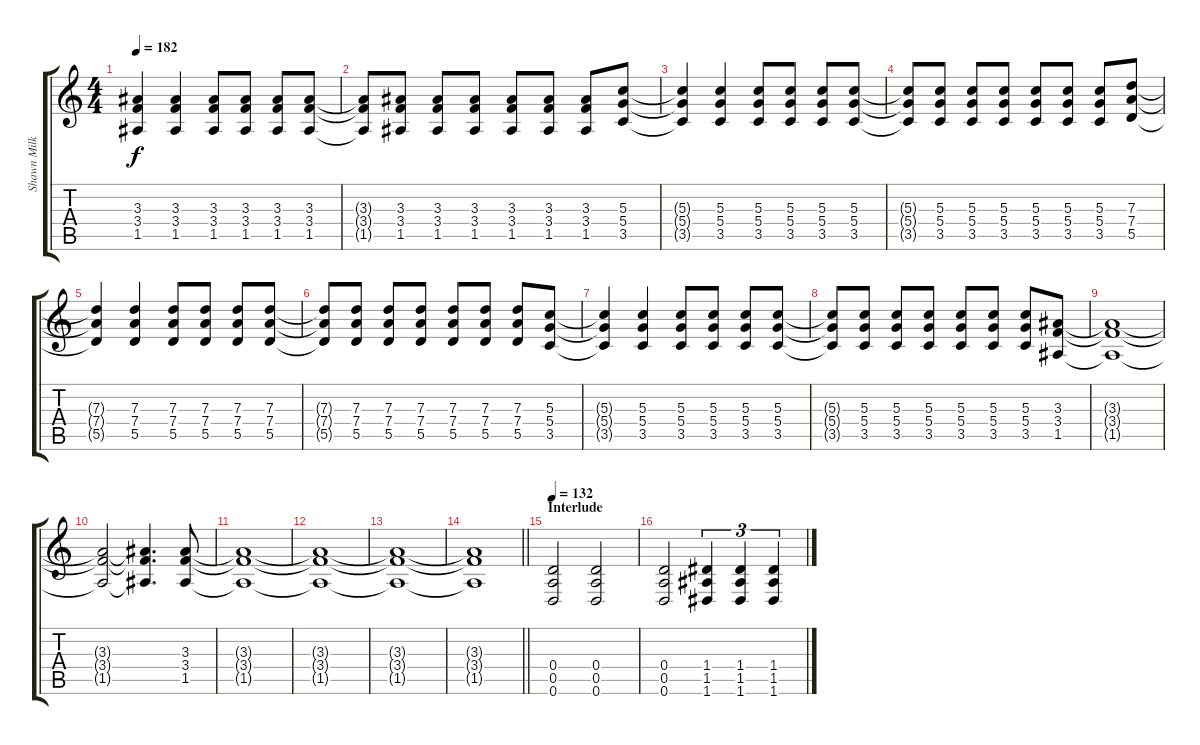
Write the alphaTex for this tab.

\track ("Shawn Milke - Guitar" "Shawn Milk") {instrument distortionguitar}
\staff {score tabs}
\tuning (E4 B3 G3 D3 A2 D2) {hide}
\ts (4 4)
\tempo 182
\clef g2
\ks c
(3.3{t} 3.4{t} 1.5{t}).4{dy f} (3.3 3.4 1.5).4 (3.3 3.4 1.5).8 (3.3 3.4 1.5).8 (3.3 3.4 1.5).8 (3.3 3.4 1.5).8 |
(3.3{t} 3.4{t} 1.5{t}).8 (3.3 3.4 1.5).8 (3.3 3.4 1.5).8 (3.3 3.4 1.5).8 (3.3 3.4 1.5).8 (3.3 3.4 1.5).8 (3.3 3.4 1.5).8 (5.3 5.4 3.5).8 |
(5.3{t} 5.4{t} 3.5{t}).4 (5.3 5.4 3.5).4 (5.3 5.4 3.5).8 (5.3 5.4 3.5).8 (5.3 5.4 3.5).8 (5.3 5.4 3.5).8 |
(5.3{t} 5.4{t} 3.5{t}).8 (5.3 5.4 3.5).8 (5.3 5.4 3.5).8 (5.3 5.4 3.5).8 (5.3 5.4 3.5).8 (5.3 5.4 3.5).8 (5.3 5.4 3.5).8 (7.3 7.4 5.5).8 |
(7.3{t} 7.4{t} 5.5{t}).4 (7.3 7.4 5.5).4 (7.3 7.4 5.5).8 (7.3 7.4 5.5).8 (7.3 7.4 5.5).8 (7.3 7.4 5.5).8 |
(7.3{t} 7.4{t} 5.5{t}).8 (7.3 7.4 5.5).8 (7.3 7.4 5.5).8 (7.3 7.4 5.5).8 (7.3 7.4 5.5).8 (7.3 7.4 5.5).8 (7.3 7.4 5.5).8 (5.3 5.4 3.5).8 |
(5.3{t} 5.4{t} 3.5{t}).4 (5.3 5.4 3.5).4 (5.3 5.4 3.5).8 (5.3 5.4 3.5).8 (5.3 5.4 3.5).8 (5.3 5.4 3.5).8 |
(5.3{t} 5.4{t} 3.5{t}).8 (5.3 5.4 3.5).8 (5.3 5.4 3.5).8 (5.3 5.4 3.5).8 (5.3 5.4 3.5).8 (5.3 5.4 3.5).8 (5.3 5.4 3.5).8 (3.3 3.4 1.5).8 |
(3.3{t} 3.4{t} 1.5{t}).1 |
(3.3{t} 3.4{t} 1.5{t}).2 (3.3{t} 3.4{t} 1.5{t}).4{d} (3.3 3.4 1.5).8 |
(3.3{t} 3.4{t} 1.5{t}).1{volume 8} |
(3.3{t} 3.4{t} 1.5{t}).1 |
(3.3{t} 3.4{t} 1.5{t}).1 |
\barLineRight lightlight
(3.3{t} 3.4{t} 1.5{t}).1 |
\section ("" "Interlude")
\tempo 132
(0.4 0.5 0.6).2{volume 13} (0.4 0.5 0.6).2 |
(0.4 0.5 0.6).2 (1.4 1.5 1.6).4{tu (3 2)} (1.4 1.5 1.6).4{tu (3 2)} (1.4 1.5 1.6).4{tu (3 2)}
